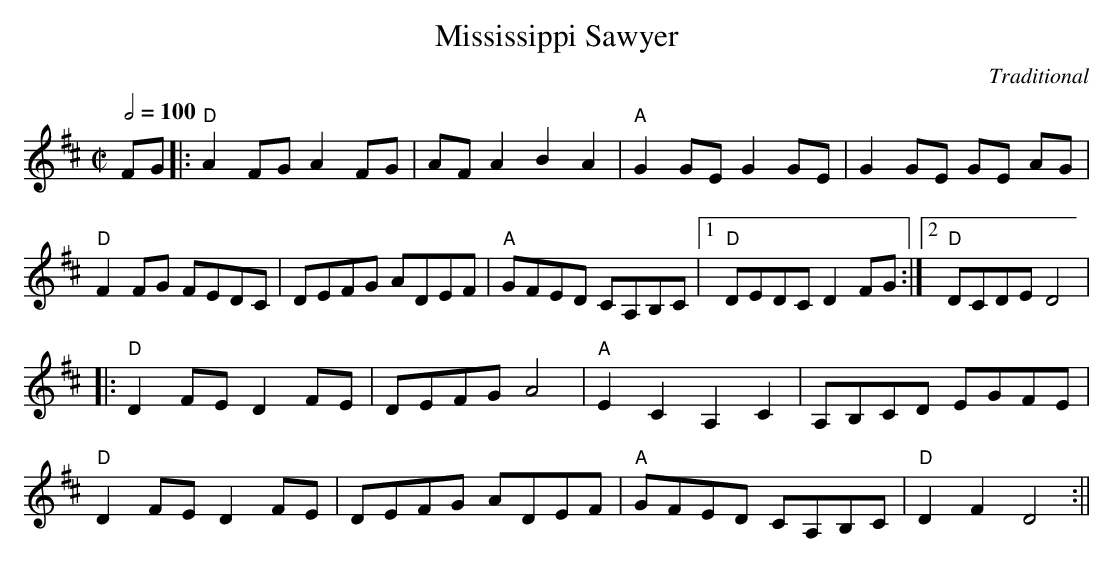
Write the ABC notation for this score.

X:1
T:Mississippi Sawyer
M:C|
L:1/8
Q:1/2=100 %tempo%
C:Traditional
K:D
FG |: "D" A2 FG A2 FG | AF A2 B2 A2 | "A" G2 GE G2 GE | G2 GE GE AG |
"D" F2 FG FEDC | DEFG ADEF | "A" GFED CA,B,C |1 "D" DEDC D2 FG :|2  "D" DCDE D4 |
|: "D" D2 FE D2 FE | DEFG A4 | "A" E2 C2 A,2 C2 | A,B,CD EGFE |
 "D" D2 FE D2 FE | DEFG ADEF | "A" GFED CA,B,C | "D" D2 F2 D4 :||
